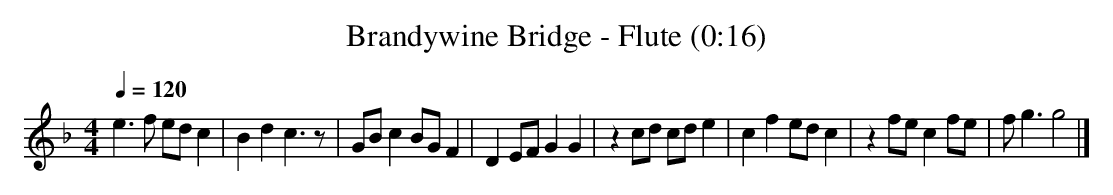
X:1
T:Brandywine Bridge - Flute (0:16)
V:1
M:4/4
L:1/8
Q:1/4=120
K:F
e3 f ed c2 |B2 d2 c3 z |GB c2 BG F2 |D2 EF G2 G2 |z2 cd cd e2 |c2 f2 ed c2 |z2 fe c2 fe |f g3 g4 |]
